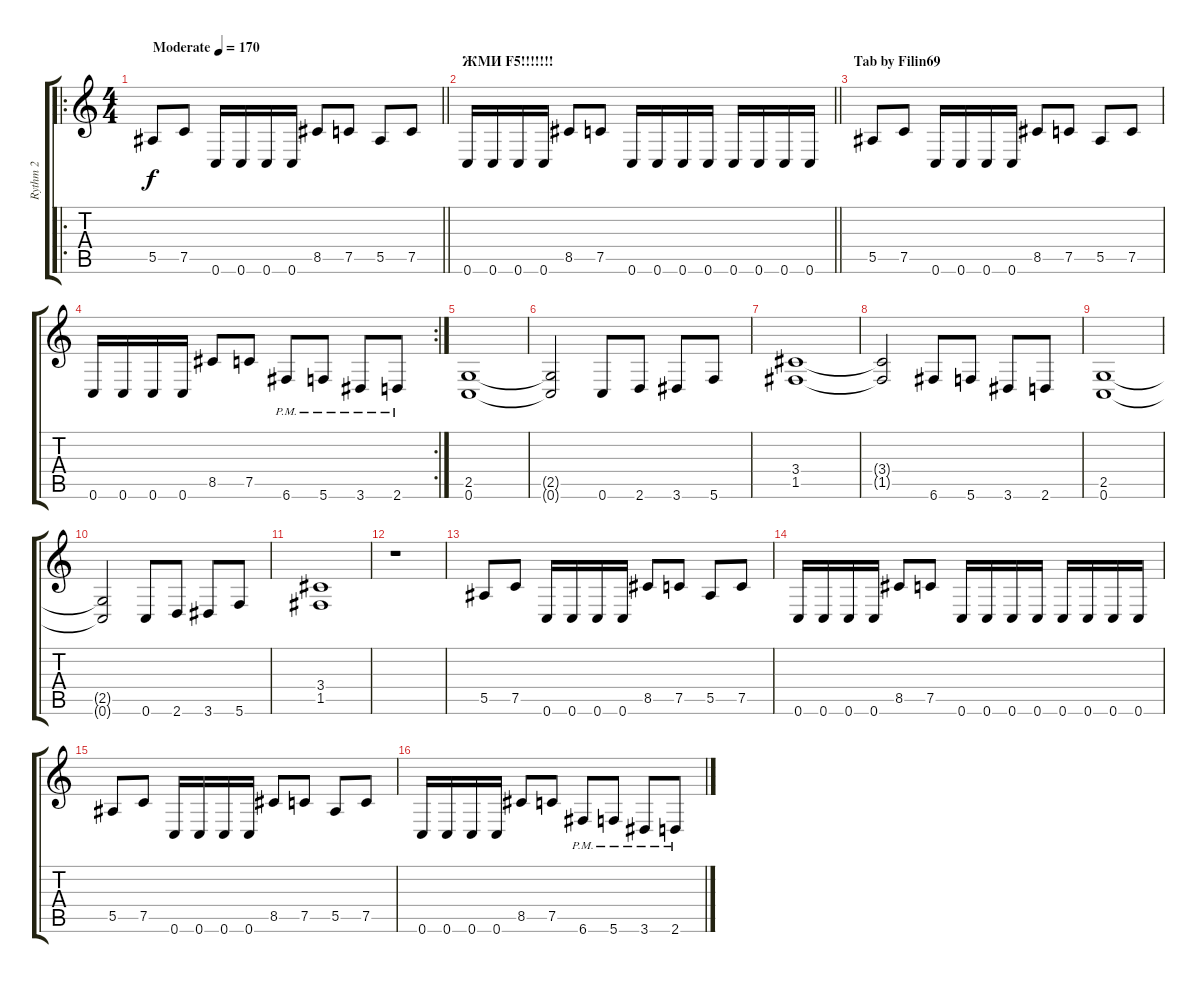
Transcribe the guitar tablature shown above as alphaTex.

\track ("Rythm 2" "Rythm 2") {instrument distortionguitar}
\staff {score tabs}
\tuning (C4 G3 Eb3 Bb2 F2 C2) {hide}
\ro
\ts (4 4)
\tempo (170 "Moderate")
\clef g2
\barLineRight lightlight
\ks c
5.5.8{dy f instrument distortionguitar} 7.5.8 0.6.16 0.6.16 0.6.16 0.6.16 8.5.8 7.5.8 5.5.8 7.5.8 |
\section ("" "ЖМИ F5!!!!!!!")
\barLineRight lightlight
0.6.16 0.6.16 0.6.16 0.6.16 8.5.8 7.5.8 0.6.16 0.6.16 0.6.16 0.6.16 0.6.16 0.6.16 0.6.16 0.6.16 |
\section ("" "Tab by Filin69")
5.5.8 7.5.8 0.6.16 0.6.16 0.6.16 0.6.16 8.5.8 7.5.8 5.5.8 7.5.8 |
\rc 2
0.6.16 0.6.16 0.6.16 0.6.16 8.5.8 7.5.8 6.6{pm}.8 5.6{pm}.8 3.6{pm}.8 2.6{pm}.8 |
(2.5 0.6).1 |
(2.5{t} 0.6{t}).2 0.6.8 2.6.8 3.6.8 5.6.8 |
(3.4 1.5).1 |
(3.4{t} 1.5{t}).2 6.6.8 5.6.8 3.6.8 2.6.8 |
(2.5 0.6).1 |
(2.5{t} 0.6{t}).2 0.6.8 2.6.8 3.6.8 5.6.8 |
(3.4 1.5).1 |
r.1 |
5.5.8 7.5.8 0.6.16 0.6.16 0.6.16 0.6.16 8.5.8 7.5.8 5.5.8 7.5.8 |
0.6.16 0.6.16 0.6.16 0.6.16 8.5.8 7.5.8 0.6.16 0.6.16 0.6.16 0.6.16 0.6.16 0.6.16 0.6.16 0.6.16 |
5.5.8 7.5.8 0.6.16 0.6.16 0.6.16 0.6.16 8.5.8 7.5.8 5.5.8 7.5.8 |
0.6.16 0.6.16 0.6.16 0.6.16 8.5.8 7.5.8 6.6{pm}.8 5.6{pm}.8 3.6{pm}.8 2.6{pm}.8
